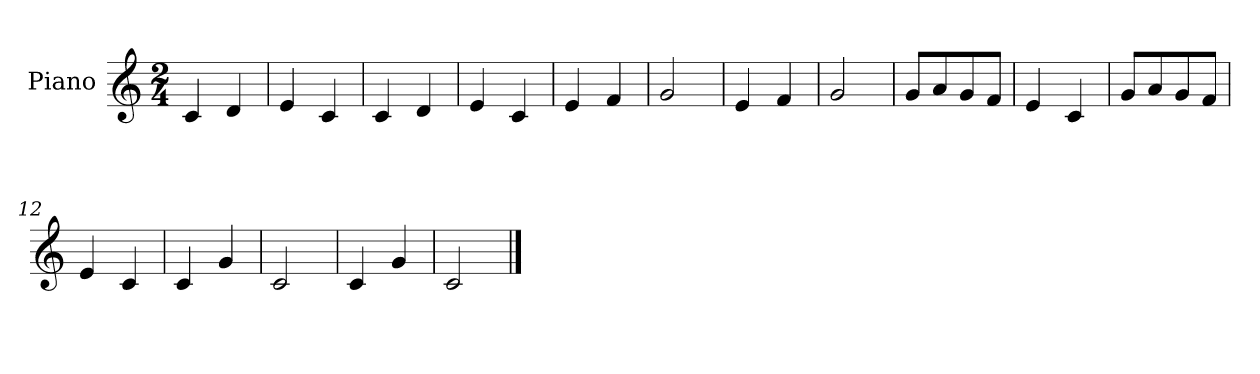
**kern
*part1
*staff1
*I"Piano
*I'Pno.
*clefG2
*k[]
*M2/4
*MM70
=1
*^
4c/	[2GG/yy [2C/yy [2E/yy
4d/	.
=2	=2
4e/	2GG/yy] 2C/yy] 2E/yy]
4c/	.
=3	=3
4c/	[2GG/yy [2C/yy [2E/yy
4d/	.
=4	=4
4e/	2GG/yy] 2C/yy] 2E/yy]
4c/	.
!!LO:LB:g=z	!!
=5	=5
4e/	2GG/yy 2BB/yy 2D/yy
4f/	.
=6	=6
2g/	2GG/yy 2C/yy 2E/yy
=7	=7
4e/	2GG/yy 2BB/yy 2D/yy
4f/	.
=8	=8
2g/	2GG/yy 2C/yy 2E/yy
!!LO:LB:g=z	!!
=9	=9
8g/L	2GG/yy 2BB/yy 2D/yy
8a/	.
8g/	.
8f/J	.
=10	=10
4e/	2GG/yy 2C/yy 2E/yy
4c/	.
=11	=11
8g/L	2GG/yy 2BB/yy 2D/yy
8a/	.
8g/	.
8f/J	.
=12	=12
4e/	2GG/yy 2C/yy 2E/yy
4c/	.
!!LO:LB:g=z	!!
=13	=13
4c/	4GG/yy 4C/yy 4E/yy
4g/	4GG/yy 4BB/yy 4D/yy
=14	=14
2c/	2GG/yy 2C/yy 2E/yy
=15	=15
4c/	4GG/yy 4C/yy 4E/yy
4g/	4GG/yy 4BB/yy 4D/yy
=16	=16
2c/	2GG/yy 2C/yy 2E/yy
*v	*v
==
*-
